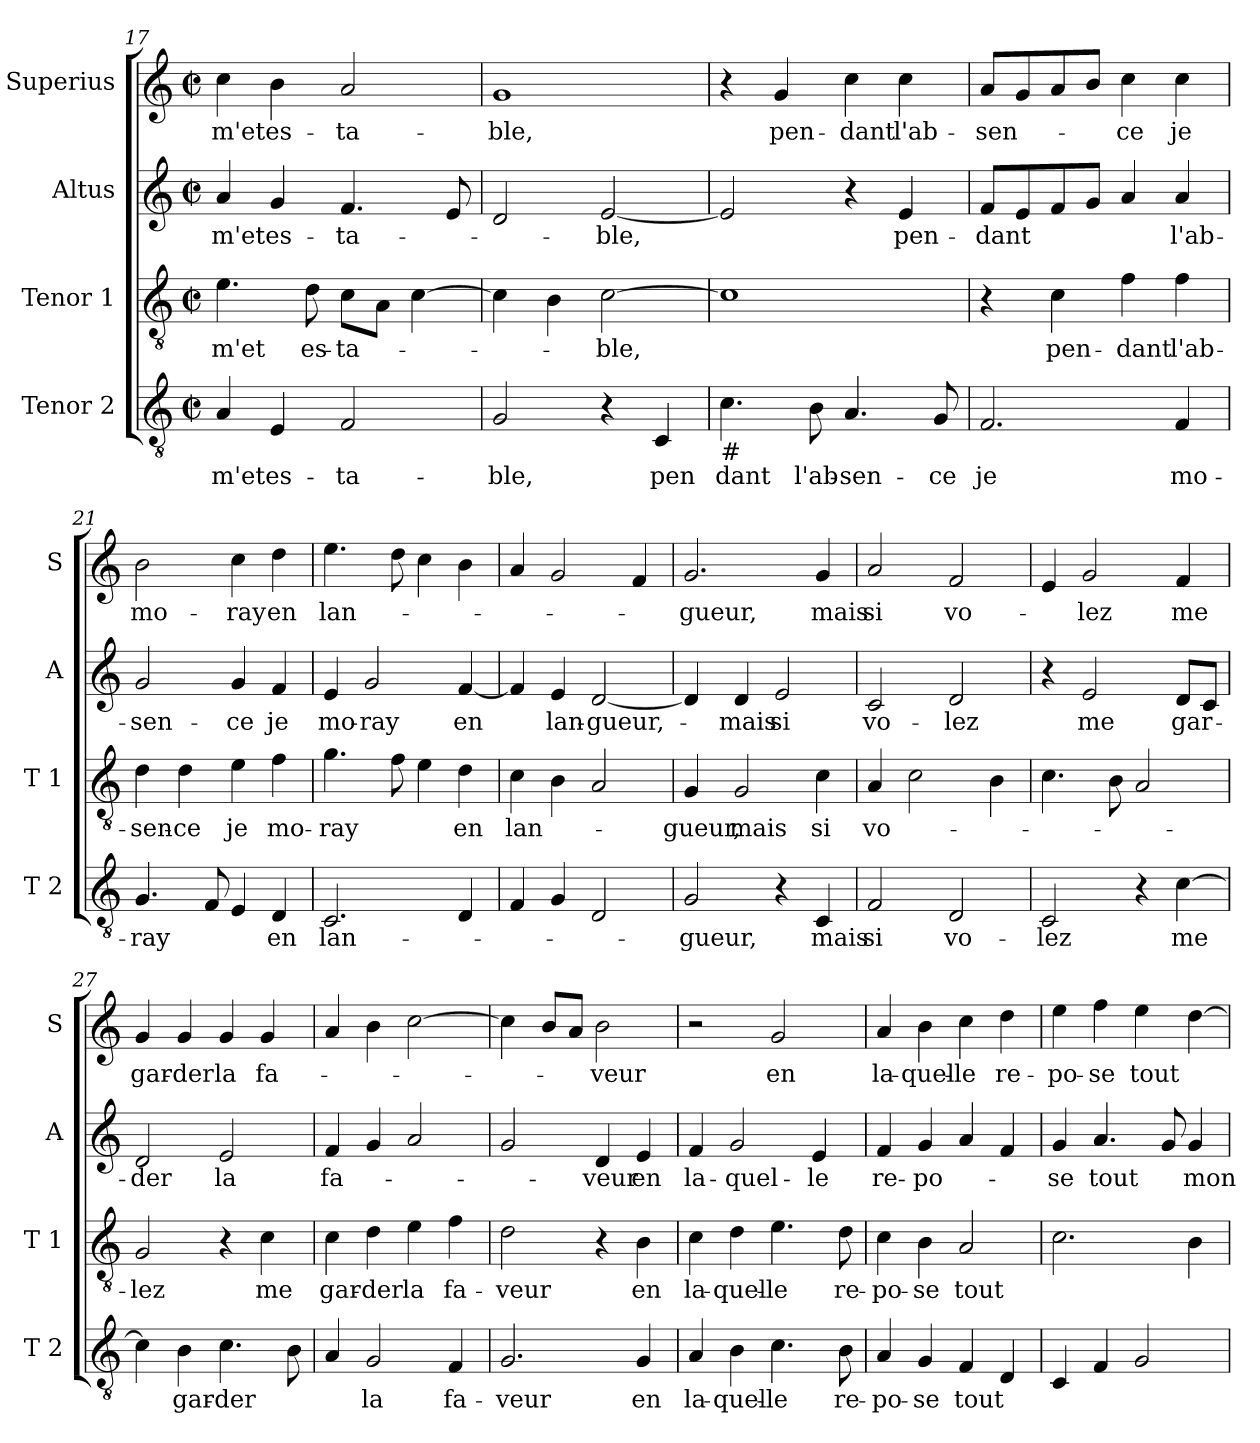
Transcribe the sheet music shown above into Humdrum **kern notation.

**kern	**text	**kern	**text	**kern	**text	**kern	**text
*part4	*part4	*part3	*part3	*part2	*part2	*part1	*part1
*staff4	*staff4	*staff3	*staff3	*staff2	*staff2	*staff1	*staff1
*I"Tenor 2	*	*I"Tenor 1	*	*I"Altus	*	*I"Superius	*
*I'T 2	*	*I'T 1	*	*I'A	*	*I'S	*
*clefGv2	*	*clefGv2	*	*clefG2	*	*clefG2	*
*k[]	*	*k[]	*	*k[]	*	*k[]	*
*C:	*	*C:	*	*C:	*	*C:	*
*M2/2	*	*M2/2	*	*M2/2	*	*M2/2	*
*met(c|)	*	*met(c|)	*	*met(c|)	*	*met(c|)	*
=17	=17	=17	=17	=17	=17	=17	=17
4A/	-m'et	4.e\	-m'et	4a/	-m'et	4cc\	-m'et
4E/	es-	.	.	4g/	es-	4b\	es-
.	.	8d\	es-	.	.	.	.
2F/	-ta-	8c\L	-ta-	4.f/	-ta-	2a/	-ta-
.	.	8A\J	.	.	.	.	.
.	.	[4c\	.	.	.	.	.
.	.	.	.	8e/	.	.	.
=18	=18	=18	=18	=18	=18	=18	=18
2G/	-ble,	4c\]	.	2d/	.	1g	-ble,
.	.	4B\	.	.	.	.	.
4r	.	[2c\	-ble,	[2e/	-ble,	.	.
4C/	pen	.	.	.	.	.	.
=19	=19	=19	=19	=19	=19	=19	=19
!LO:TX:b:t=#	!	!	!	!	!	!	!
4.c\	dant	1c]	.	2e/]	.	4r	.
.	.	.	.	.	.	4g/	pen-
8B\	l'ab-	.	.	.	.	.	.
4.A/	-sen-	.	.	4r	.	4cc\	-dant
.	.	.	.	4e/	pen-	4cc\	l'ab-
8G/	-ce	.	.	.	.	.	.
=20	=20	=20	=20	=20	=20	=20	=20
2.F/	je	4r	.	8f/L	-dant	8a/L	-sen-
.	.	.	.	8e/	.	8g/	.
.	.	4c\	pen-	8f/	.	8a/	.
.	.	.	.	8g/J	.	8b/J	.
.	.	4f\	-dant	4a/	.	4cc\	-ce
4F/	mo-	4f\	l'ab-	4a/	l'ab-	4cc\	je
!!LO:LB:g=z
=21	=21	=21	=21	=21	=21	=21	=21
4.G/	-ray	4d\	-sen-	2g/	-sen-	2b\	mo-
.	.	4d\	-ce	.	.	.	.
8F/	.	.	.	.	.	.	.
4E/	.	4e\	je	4g/	-ce	4cc\	-ray
4D/	en	4f\	mo-	4f/	je	4dd\	en
=22	=22	=22	=22	=22	=22	=22	=22
2.C/	lan-	4.g\	-ray	4e/	mo-	4.ee\	lan-
.	.	.	.	2g/	-ray	.	.
.	.	8f\	.	.	.	8dd\	.
.	.	4e\	.	.	.	4cc\	.
4D/	.	4d\	en	[4f/	en	4b\	.
=23	=23	=23	=23	=23	=23	=23	=23
4F/	.	4c\	lan-	4f/]	.	4a/	.
4G/	.	4B\	.	4e/	lan-	2g/	.
2D/	.	2A/	.	[2d/	-gueur,-	.	.
.	.	.	.	.	.	4f/	.
=24	=24	=24	=24	=24	=24	=24	=24
2G/	-gueur,	4G/	-gueur,	4d/]	.	2.g/	-gueur,
.	.	2G/	mais	4d/	-mais	.	.
4r	.	.	.	2e/	si	.	.
4C/	mais	4c\	si	.	.	4g/	mais
=25	=25	=25	=25	=25	=25	=25	=25
2F/	si	4A/	vo-	2c/	vo-	2a/	si
.	.	2c\	.	.	.	.	.
2D/	vo-	.	.	2d/	-lez	2f/	vo-
.	.	4B\	.	.	.	.	.
!!LO:LB:g=z
=26	=26	=26	=26	=26	=26	=26	=26
2C/	-lez	4.c\	.	4r	.	4e/	.
.	.	.	.	2e/	me	2g/	-lez
.	.	8B\	.	.	.	.	.
4r	.	2A/	.	.	.	.	.
[4c\	me	.	.	8d/L	gar-	4f/	me
.	.	.	.	8c/J	.	.	.
=27	=27	=27	=27	=27	=27	=27	=27
4c\]	.	2G/	-lez	2d/	-der	4g/	gar-
4B\	gar-	.	.	.	.	4g/	-der
4.c\	-der	4r	.	2e/	la	4g/	la
.	.	4c\	me	.	.	4g/	fa-
8B\	.	.	.	.	.	.	.
=28	=28	=28	=28	=28	=28	=28	=28
4A/	.	4c\	gar-	4f/	fa-	4a/	.
2G/	la	4d\	-der	4g/	.	4b\	.
.	.	4e\	la	2a/	.	[2cc\	.
4F/	fa-	4f\	fa-	.	.	.	.
=29	=29	=29	=29	=29	=29	=29	=29
2.G/	-veur	2d\	-veur	2g/	.	4cc\]	.
.	.	.	.	.	.	8b/L	.
.	.	.	.	.	.	8a/J	.
.	.	4r	.	4d/	-veur	2b\	-veur
4G/	en	4B\	en	4e/	en	.	.
=30	=30	=30	=30	=30	=30	=30	=30
4A/	la-	4c\	la-	4f/	la-	2r	.
4B\	-quel-	4d\	-quel-	2g/	-quel-	.	.
4.c\	-le	4.e\	-le	.	.	2g/	en
.	.	.	.	4e/	-le	.	.
8B\	re-	8d\	re-	.	.	.	.
!!LO:PB:g=z
=31	=31	=31	=31	=31	=31	=31	=31
4A/	-po-	4c\	-po-	4f/	re-	4a/	la-
4G/	-se	4B\	-se	4g/	-po-	4b\	-quel-
4F/	tout	2A/	tout	4a/	.	4cc\	-le
4D/	.	.	.	4f/	.	4dd\	re-
=32	=32	=32	=32	=32	=32	=32	=32
4C/	.	2.c\	.	4g/	-se	4ee\	-po-
4F/	.	.	.	4.a/	tout	4ff\	-se
2G/	.	.	.	.	.	4ee\	tout
.	.	.	.	8g/	.	.	.
.	.	4B\	.	4g/	mon	[4dd\	.
=	=	=	=	=	=	=	=
*-	*-	*-	*-	*-	*-	*-	*-
